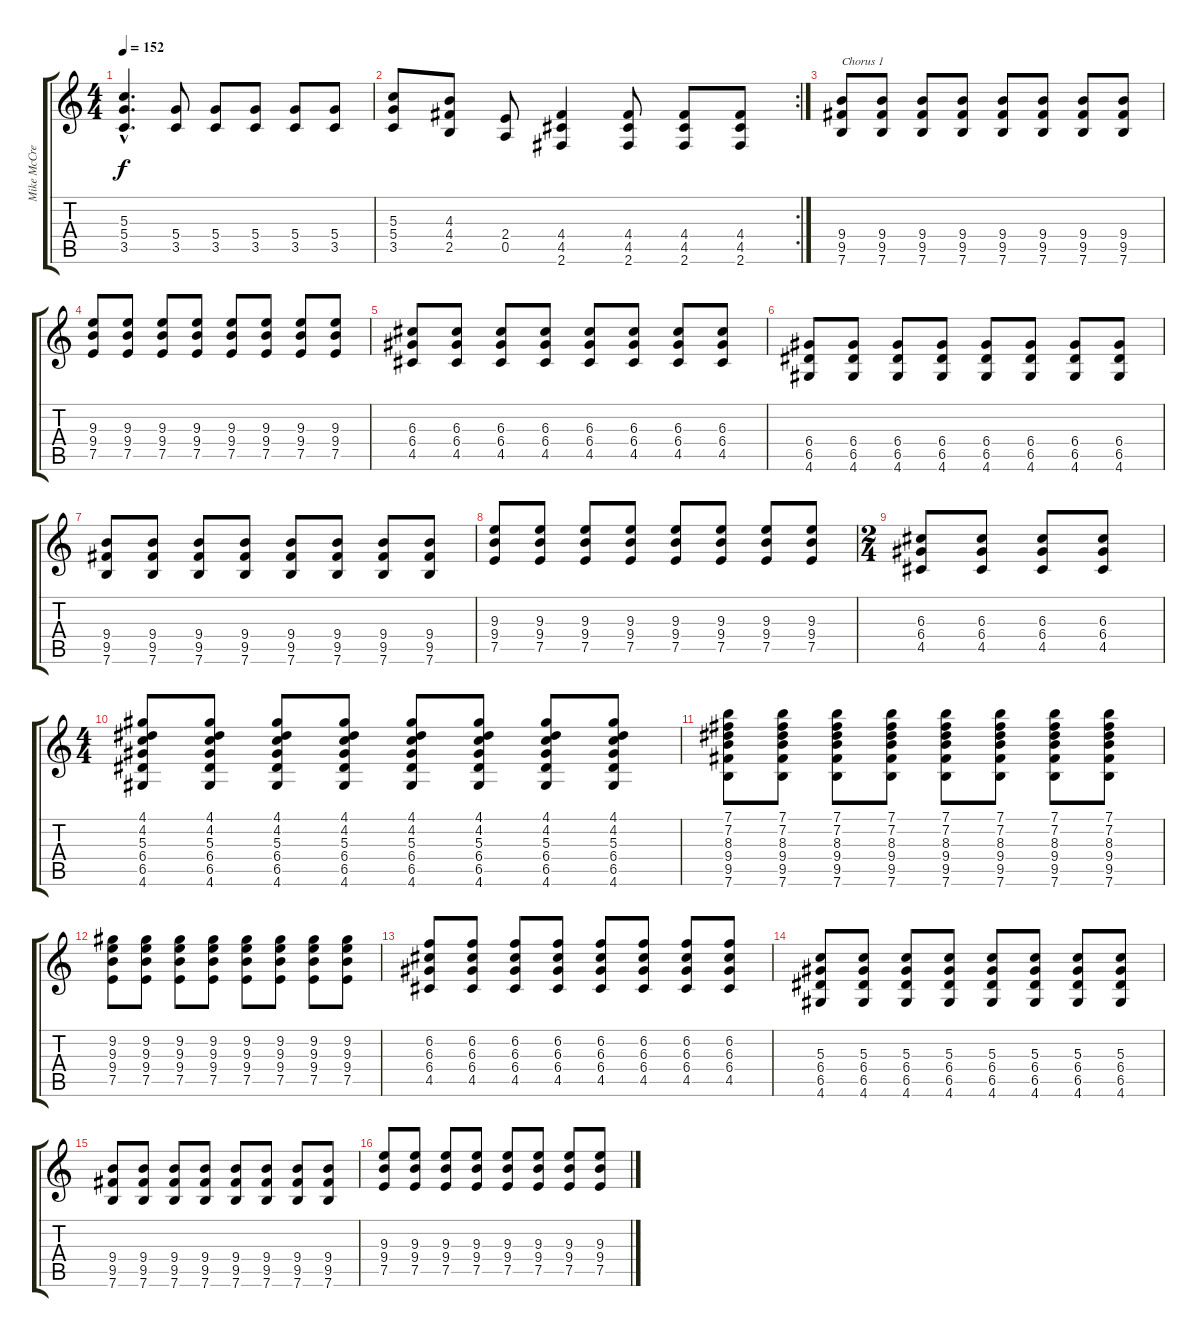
\track ("Mike McCready" "Mike McCre") {instrument distortionguitar}
\staff {score tabs}
\tuning (E4 B3 G3 D3 A2 E2) {hide}
\ts (4 4)
\tempo 152
\clef g2
\ks c
(5.3{hac} 5.4{hac} 3.5{hac}).4{d dy f} (5.4 3.5).8 (5.4 3.5).8 (5.4 3.5).8 (5.4 3.5).8 (5.4 3.5).8 |
\rc 2
(5.3 5.4 3.5).8 (4.3 4.4 2.5).8 (2.4 0.5).8 (4.4 4.5 2.6).4 (4.4 4.5 2.6).8 (4.4 4.5 2.6).8 (4.4 4.5 2.6).8 |
(9.4 9.5 7.6).8{txt "Chorus 1"} (9.4 9.5 7.6).8 (9.4 9.5 7.6).8 (9.4 9.5 7.6).8 (9.4 9.5 7.6).8 (9.4 9.5 7.6).8 (9.4 9.5 7.6).8 (9.4 9.5 7.6).8 |
(9.3 9.4 7.5).8 (9.3 9.4 7.5).8 (9.3 9.4 7.5).8 (9.3 9.4 7.5).8 (9.3 9.4 7.5).8 (9.3 9.4 7.5).8 (9.3 9.4 7.5).8 (9.3 9.4 7.5).8 |
(6.3 6.4 4.5).8 (6.3 6.4 4.5).8 (6.3 6.4 4.5).8 (6.3 6.4 4.5).8 (6.3 6.4 4.5).8 (6.3 6.4 4.5).8 (6.3 6.4 4.5).8 (6.3 6.4 4.5).8 |
(6.4 6.5 4.6).8 (6.4 6.5 4.6).8 (6.4 6.5 4.6).8 (6.4 6.5 4.6).8 (6.4 6.5 4.6).8 (6.4 6.5 4.6).8 (6.4 6.5 4.6).8 (6.4 6.5 4.6).8 |
(9.4 9.5 7.6).8 (9.4 9.5 7.6).8 (9.4 9.5 7.6).8 (9.4 9.5 7.6).8 (9.4 9.5 7.6).8 (9.4 9.5 7.6).8 (9.4 9.5 7.6).8 (9.4 9.5 7.6).8 |
(9.3 9.4 7.5).8 (9.3 9.4 7.5).8 (9.3 9.4 7.5).8 (9.3 9.4 7.5).8 (9.3 9.4 7.5).8 (9.3 9.4 7.5).8 (9.3 9.4 7.5).8 (9.3 9.4 7.5).8 |
\ts (2 4)
(6.3 6.4 4.5).8 (6.3 6.4 4.5).8 (6.3 6.4 4.5).8 (6.3 6.4 4.5).8 |
\ts (4 4)
(4.1 4.2 5.3 6.4 6.5 4.6).8 (4.1 4.2 5.3 6.4 6.5 4.6).8 (4.1 4.2 5.3 6.4 6.5 4.6).8 (4.1 4.2 5.3 6.4 6.5 4.6).8 (4.1 4.2 5.3 6.4 6.5 4.6).8 (4.1 4.2 5.3 6.4 6.5 4.6).8 (4.1 4.2 5.3 6.4 6.5 4.6).8 (4.1 4.2 5.3 6.4 6.5 4.6).8 |
(7.1 7.2 8.3 9.4 9.5 7.6).8 (7.1 7.2 8.3 9.4 9.5 7.6).8 (7.1 7.2 8.3 9.4 9.5 7.6).8 (7.1 7.2 8.3 9.4 9.5 7.6).8 (7.1 7.2 8.3 9.4 9.5 7.6).8 (7.1 7.2 8.3 9.4 9.5 7.6).8 (7.1 7.2 8.3 9.4 9.5 7.6).8 (7.1 7.2 8.3 9.4 9.5 7.6).8 |
(9.2 9.3 9.4 7.5).8 (9.2 9.3 9.4 7.5).8 (9.2 9.3 9.4 7.5).8 (9.2 9.3 9.4 7.5).8 (9.2 9.3 9.4 7.5).8 (9.2 9.3 9.4 7.5).8 (9.2 9.3 9.4 7.5).8 (9.2 9.3 9.4 7.5).8 |
(6.2 6.3 6.4 4.5).8 (6.2 6.3 6.4 4.5).8 (6.2 6.3 6.4 4.5).8 (6.2 6.3 6.4 4.5).8 (6.2 6.3 6.4 4.5).8 (6.2 6.3 6.4 4.5).8 (6.2 6.3 6.4 4.5).8 (6.2 6.3 6.4 4.5).8 |
(5.3 6.4 6.5 4.6).8 (5.3 6.4 6.5 4.6).8 (5.3 6.4 6.5 4.6).8 (5.3 6.4 6.5 4.6).8 (5.3 6.4 6.5 4.6).8 (5.3 6.4 6.5 4.6).8 (5.3 6.4 6.5 4.6).8 (5.3 6.4 6.5 4.6).8 |
(9.4 9.5 7.6).8 (9.4 9.5 7.6).8 (9.4 9.5 7.6).8 (9.4 9.5 7.6).8 (9.4 9.5 7.6).8 (9.4 9.5 7.6).8 (9.4 9.5 7.6).8 (9.4 9.5 7.6).8 |
(9.3 9.4 7.5).8 (9.3 9.4 7.5).8 (9.3 9.4 7.5).8 (9.3 9.4 7.5).8 (9.3 9.4 7.5).8 (9.3 9.4 7.5).8 (9.3 9.4 7.5).8 (9.3 9.4 7.5).8
